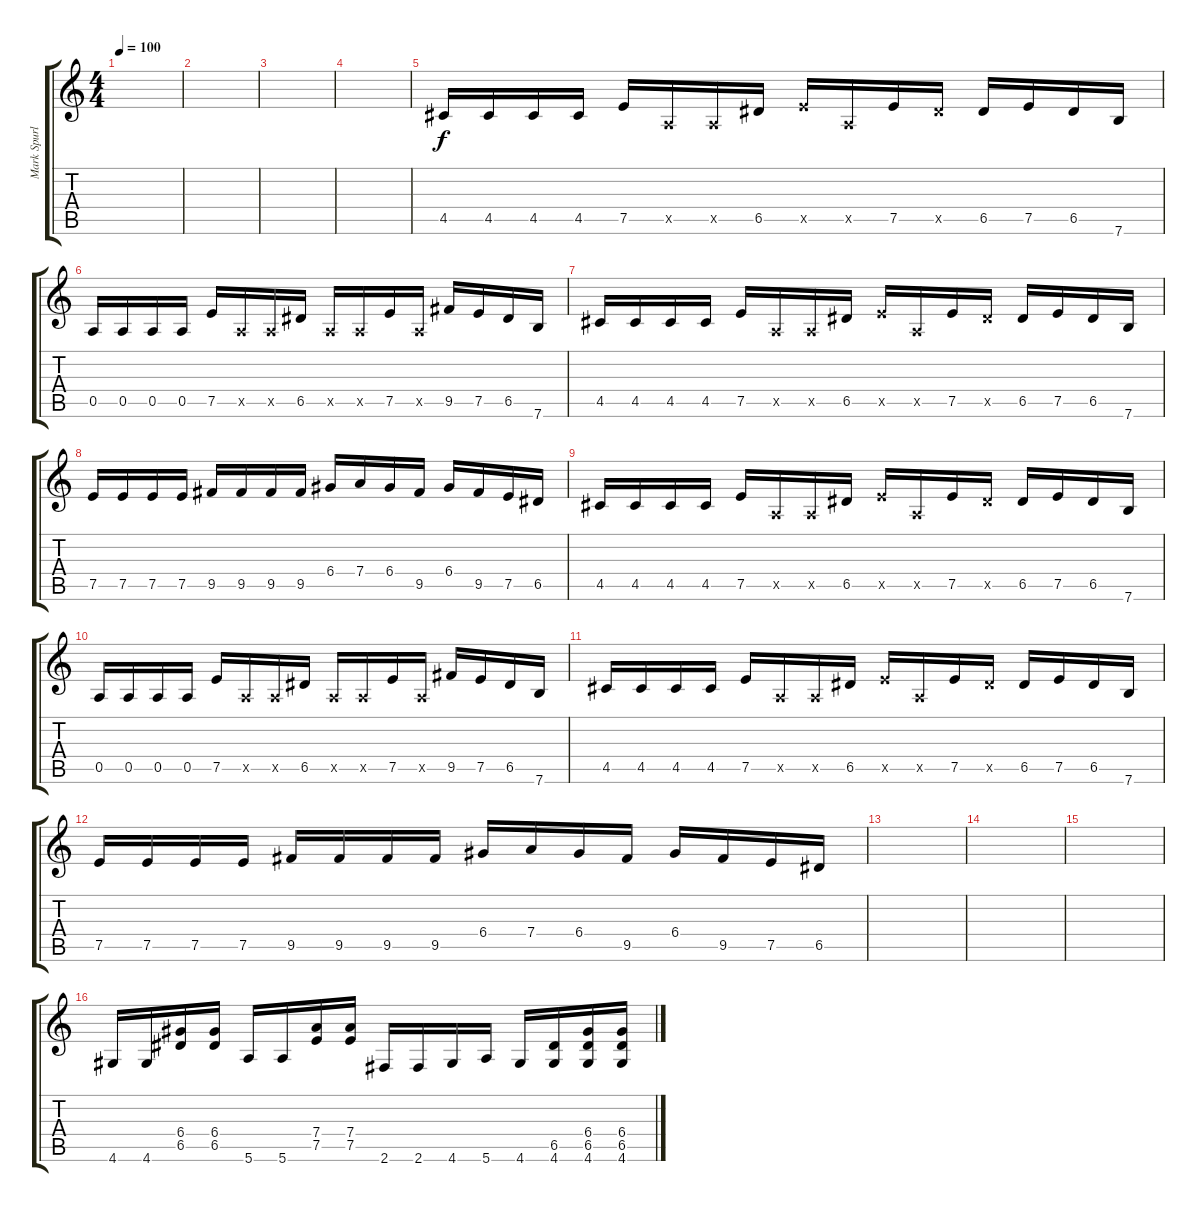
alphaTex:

\track ("Mark Spurlock" "Mark Spurl") {instrument distortionguitar}
\staff {score tabs}
\tuning (E4 B3 G3 D3 A2 E2) {hide}
\ts (4 4)
\tempo 100
\clef g2
\ks c
|
|
|
|
4.5.16 4.5.16 4.5.16 4.5.16 7.5.16 0.5{x}.16 0.5{x}.16 6.5.16 7.5{x}.16 0.5{x}.16 7.5.16 6.5{x}.16 6.5.16 7.5.16 6.5.16 7.6.16 |
0.5.16 0.5.16 0.5.16 0.5.16 7.5.16 0.5{x}.16 0.5{x}.16 6.5.16 0.5{x}.16 0.5{x}.16 7.5.16 0.5{x}.16 9.5.16 7.5.16 6.5.16 7.6.16 |
4.5.16 4.5.16 4.5.16 4.5.16 7.5.16 0.5{x}.16 0.5{x}.16 6.5.16 7.5{x}.16 0.5{x}.16 7.5.16 6.5{x}.16 6.5.16 7.5.16 6.5.16 7.6.16 |
7.5.16 7.5.16 7.5.16 7.5.16 9.5.16 9.5.16 9.5.16 9.5.16 6.4.16 7.4.16 6.4.16 9.5.16 6.4.16 9.5.16 7.5.16 6.5.16 |
4.5.16 4.5.16 4.5.16 4.5.16 7.5.16 0.5{x}.16 0.5{x}.16 6.5.16 7.5{x}.16 0.5{x}.16 7.5.16 6.5{x}.16 6.5.16 7.5.16 6.5.16 7.6.16 |
0.5.16 0.5.16 0.5.16 0.5.16 7.5.16 0.5{x}.16 0.5{x}.16 6.5.16 0.5{x}.16 0.5{x}.16 7.5.16 0.5{x}.16 9.5.16 7.5.16 6.5.16 7.6.16 |
4.5.16 4.5.16 4.5.16 4.5.16 7.5.16 0.5{x}.16 0.5{x}.16 6.5.16 7.5{x}.16 0.5{x}.16 7.5.16 6.5{x}.16 6.5.16 7.5.16 6.5.16 7.6.16 |
7.5.16 7.5.16 7.5.16 7.5.16 9.5.16 9.5.16 9.5.16 9.5.16 6.4.16 7.4.16 6.4.16 9.5.16 6.4.16 9.5.16 7.5.16 6.5.16 |
|
|
|
4.6.16 4.6.16 (6.4 6.5).16 (6.4 6.5).16 5.6.16 5.6.16 (7.4 7.5).16 (7.4 7.5).16 2.6.16 2.6.16 4.6.16 5.6.16 4.6.16 (6.5 4.6).16 (6.4 6.5 4.6).16 (6.4 6.5 4.6).16
